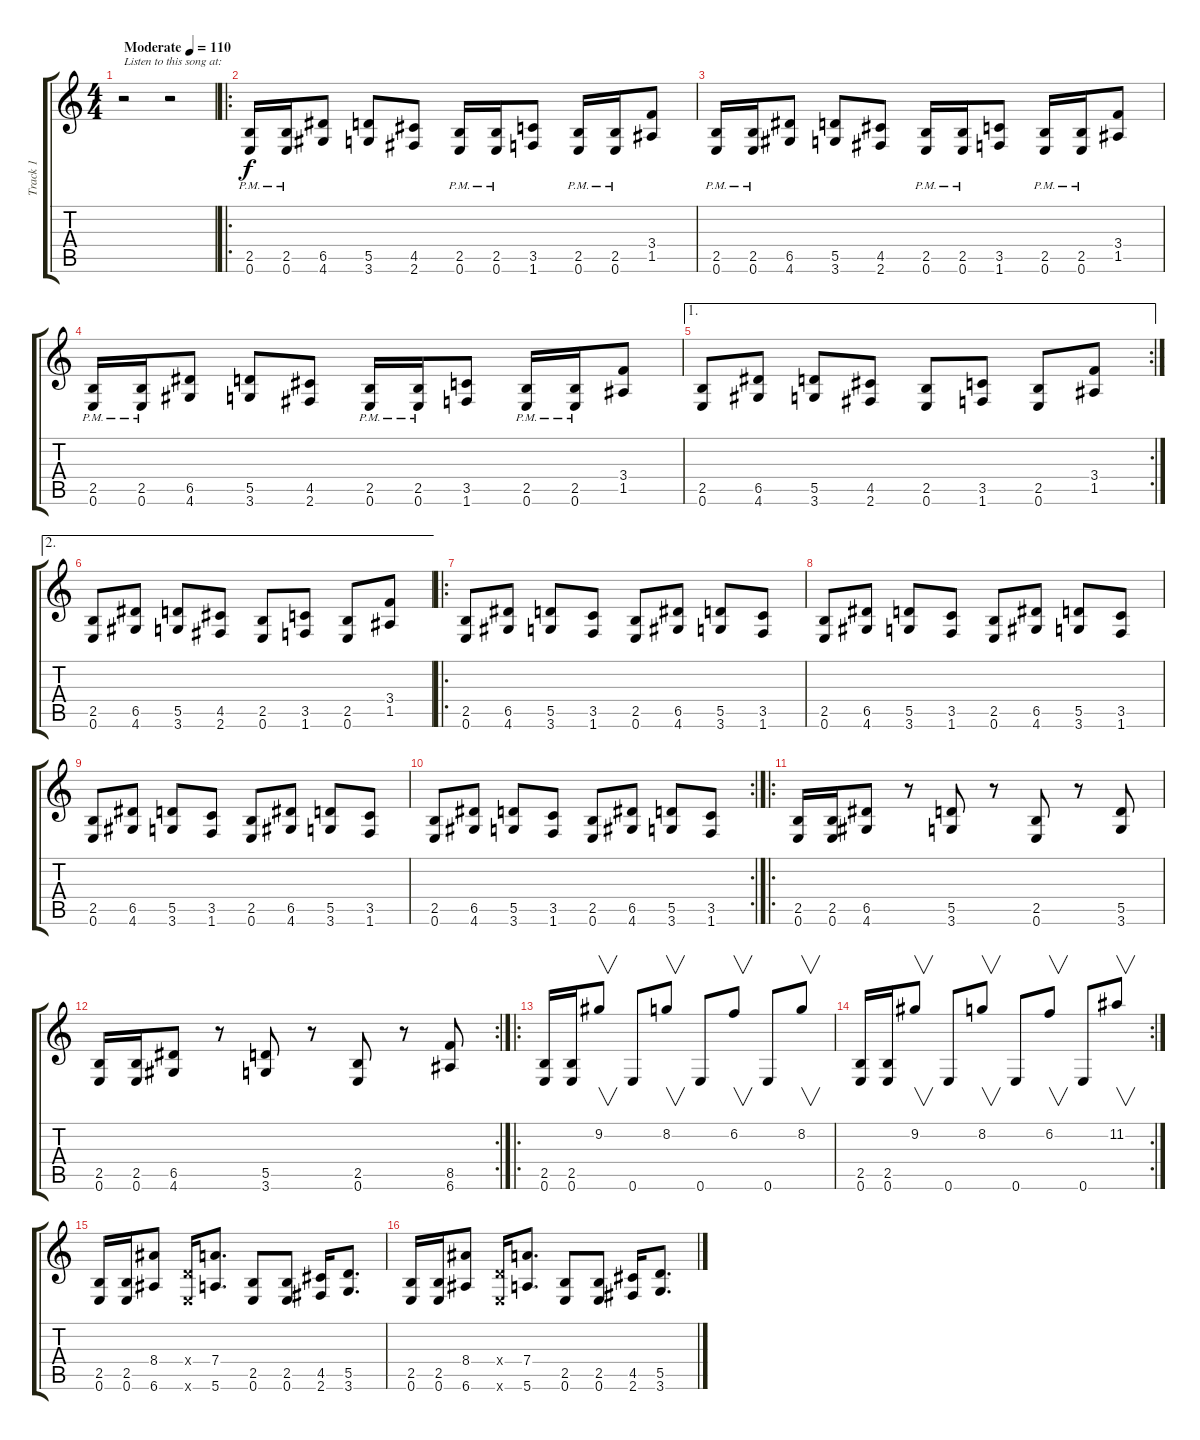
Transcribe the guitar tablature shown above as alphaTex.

\track ("Track 1" "Track 1") {instrument distortionguitar}
\staff {score tabs}
\tuning (E4 B3 G3 D3 A2 E2) {hide}
\ts (4 4)
\tempo (110 "Moderate")
\clef g2
\ks c
r.2{txt "Listen to this song at:" dy f instrument distortionguitar} r.2{txt ""} |
\ro
(2.5{pm} 0.6{pm}).16 (2.5{pm} 0.6{pm}).16 (6.5 4.6).8 (5.5 3.6).8 (4.5 2.6).8 (2.5{pm} 0.6{pm}).16 (2.5{pm} 0.6{pm}).16 (3.5 1.6).8 (2.5{pm} 0.6{pm}).16 (2.5{pm} 0.6{pm}).16 (3.4 1.5).8 |
(2.5{pm} 0.6{pm}).16 (2.5{pm} 0.6{pm}).16 (6.5 4.6).8 (5.5 3.6).8 (4.5 2.6).8 (2.5{pm} 0.6{pm}).16 (2.5{pm} 0.6{pm}).16 (3.5 1.6).8 (2.5{pm} 0.6{pm}).16 (2.5{pm} 0.6{pm}).16 (3.4 1.5).8 |
(2.5{pm} 0.6{pm}).16 (2.5{pm} 0.6{pm}).16 (6.5 4.6).8 (5.5 3.6).8 (4.5 2.6).8 (2.5{pm} 0.6{pm}).16 (2.5{pm} 0.6{pm}).16 (3.5 1.6).8 (2.5{pm} 0.6{pm}).16 (2.5{pm} 0.6{pm}).16 (3.4 1.5).8 |
\ae 1
\rc 2
(2.5 0.6).8 (6.5 4.6).8 (5.5 3.6).8 (4.5 2.6).8 (2.5 0.6).8 (3.5 1.6).8 (2.5 0.6).8 (3.4 1.5).8 |
\ae 2
(2.5 0.6).8 (6.5 4.6).8 (5.5 3.6).8 (4.5 2.6).8 (2.5 0.6).8 (3.5 1.6).8 (2.5 0.6).8 (3.4 1.5).8 |
\ro
(2.5 0.6).8 (6.5 4.6).8 (5.5 3.6).8 (3.5 1.6).8 (2.5 0.6).8 (6.5 4.6).8 (5.5 3.6).8 (3.5 1.6).8 |
(2.5 0.6).8 (6.5 4.6).8 (5.5 3.6).8 (3.5 1.6).8 (2.5 0.6).8 (6.5 4.6).8 (5.5 3.6).8 (3.5 1.6).8 |
(2.5 0.6).8 (6.5 4.6).8 (5.5 3.6).8 (3.5 1.6).8 (2.5 0.6).8 (6.5 4.6).8 (5.5 3.6).8 (3.5 1.6).8 |
\rc 2
(2.5 0.6).8 (6.5 4.6).8 (5.5 3.6).8 (3.5 1.6).8 (2.5 0.6).8 (6.5 4.6).8 (5.5 3.6).8 (3.5 1.6).8 |
\ro
(2.5 0.6).16 (2.5 0.6).16 (6.5 4.6).8 r.8 (5.5 3.6).8 r.8 (2.5 0.6).8 r.8 (5.5 3.6).8 |
\rc 2
(2.5 0.6).16 (2.5 0.6).16 (6.5 4.6).8 r.8 (5.5 3.6).8 r.8 (2.5 0.6).8 r.8 (8.5 6.6).8 |
\ro
(2.5 0.6).16{instrument distortionguitar} (2.5 0.6).16 9.2.8{v instrument guitarharmonics} 0.6.8{instrument distortionguitar} 8.2.8{v instrument guitarharmonics} 0.6.8{instrument distortionguitar} 6.2.8{v instrument guitarharmonics} 0.6.8{instrument distortionguitar} 8.2.8{v instrument guitarharmonics} |
\rc 2
(2.5 0.6).16{instrument distortionguitar} (2.5 0.6).16 9.2.8{v instrument guitarharmonics} 0.6.8{instrument distortionguitar} 8.2.8{v instrument guitarharmonics} 0.6.8{instrument distortionguitar} 6.2.8{v instrument guitarharmonics} 0.6.8{instrument distortionguitar} 11.2.8{v instrument guitarharmonics} |
(2.5 0.6).16{instrument distortionguitar} (2.5 0.6).16 (8.4 6.6).8 (0.4{x} 0.6{x}).16 (7.4 5.6).8{d} (2.5 0.6).8 (2.5 0.6).8 (4.5 2.6).16 (5.5 3.6).8{d} |
(2.5 0.6).16 (2.5 0.6).16 (8.4 6.6).8 (0.4{x} 0.6{x}).16 (7.4 5.6).8{d} (2.5 0.6).8 (2.5 0.6).8 (4.5 2.6).16 (5.5 3.6).8{d}
